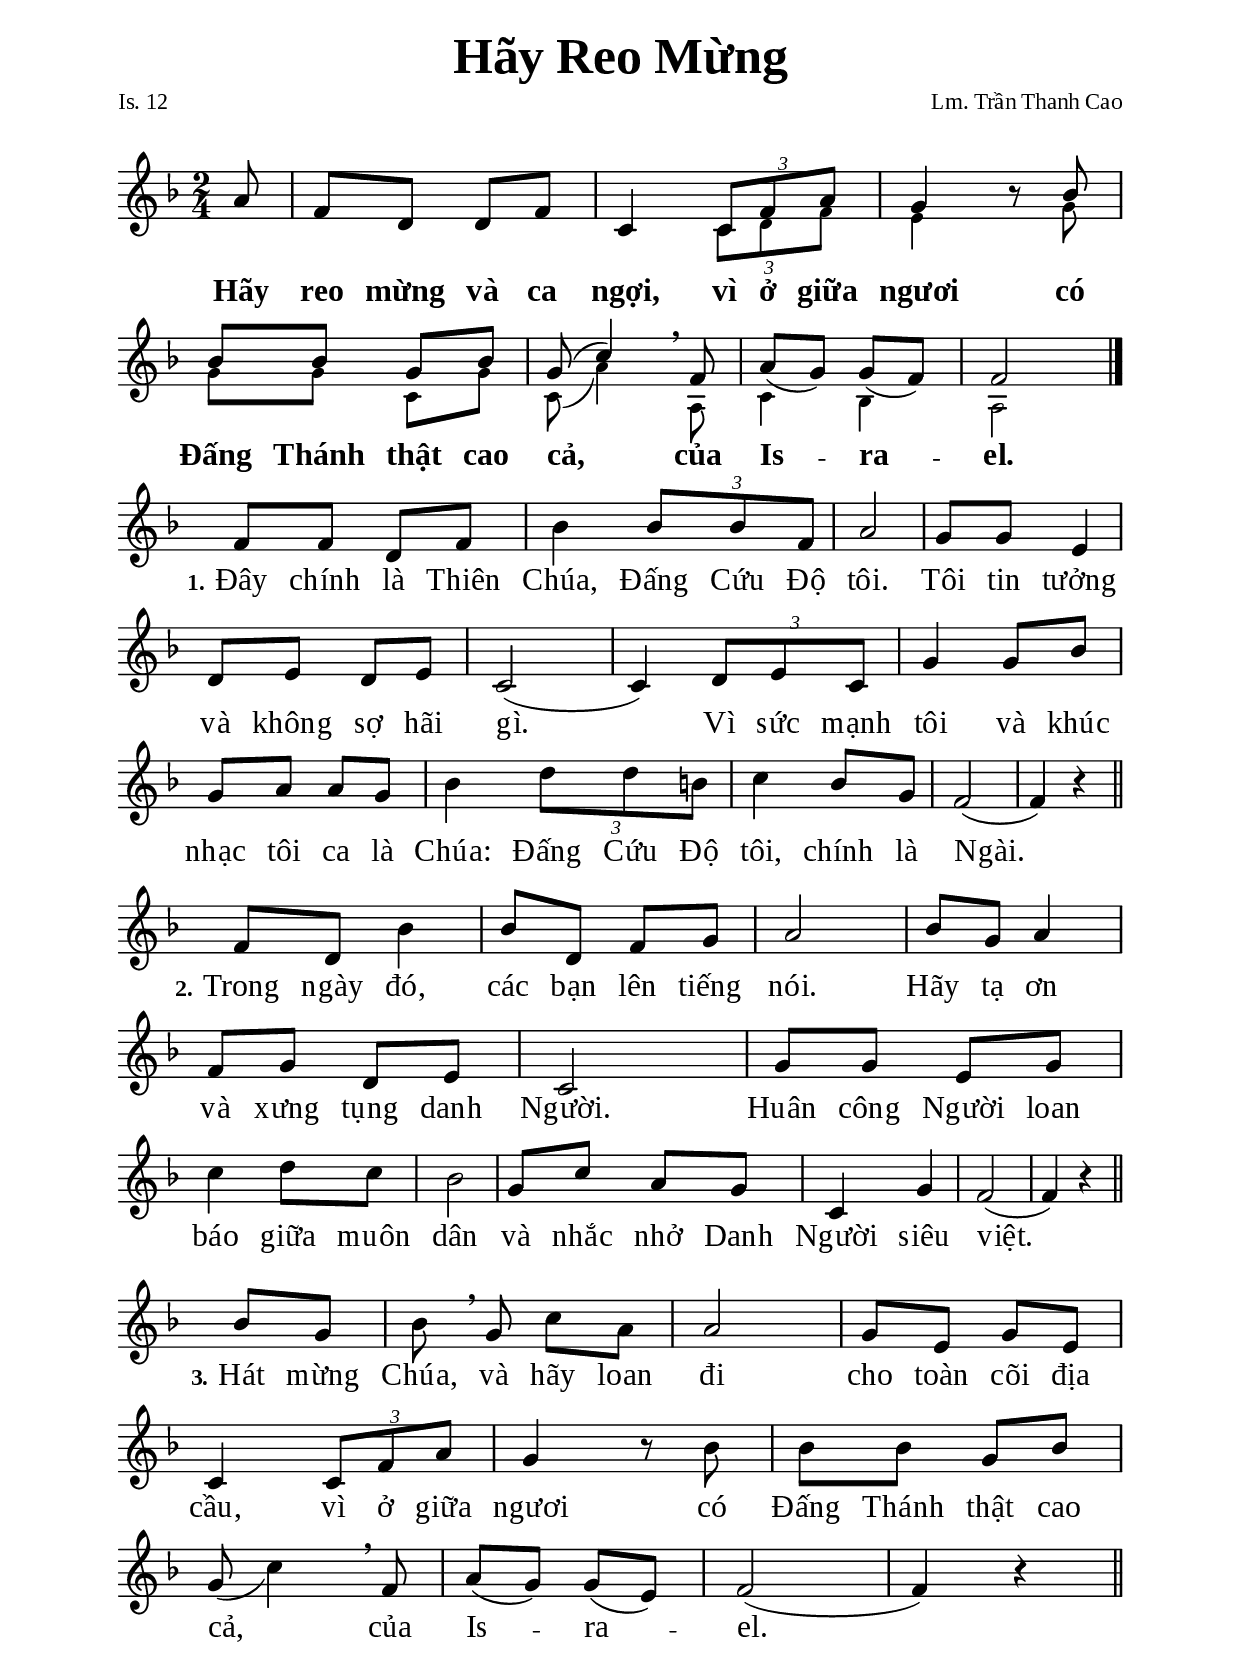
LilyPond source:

% Cài đặt chung
\version "2.20.0"
\include "english.ly"

\header {
  title = \markup { \fontsize #3 "Hãy Reo Mừng" }
  poet = "Is. 12"
  composer = "Lm. Trần Thanh Cao"
  arranger = " "
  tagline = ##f
}

\paper {
  #(set-paper-size "a4")
  top-margin = 10\mm
  bottom-margin = 10\mm
  left-margin = 20\mm
  right-margin = 20\mm
  indent = #0
  #(define fonts
    (make-pango-font-tree
      "Liberation Serif"
      "Liberation Serif"
      "Liberation Serif"
      (/ 20 20)))
  page-count = #1
}

% Nhạc điệp khúc
nhacDiepKhucSop = \relative c' {
  \partial 8 a'8 |
  f d d f |
  c4 \tuplet 3/2 { c8 f a } |
  g4 r8 bf |
  bf bf g bf |
  g (c4) \breathe f,8 |
  a _(g) g _(f) |
  f2 \bar "|."
}

nhacDiepKhucBas = \relative c' {
  \skip 8
  \skip 2
  \skip 4 \tuplet 3/2 { c8 d f } |
  e4 r8 g |
  g g c, g' |
  c, (a'4) a,8 |
  c4 bf4 |
  a2
}

% Nhạc phiên khúc
nhacPhienKhucMot = \relative c' {
  f8 f d f |
  bf4 \tuplet 3/2 { bf8 bf f } |
  a2 g8 g e4 |
  d8 e d e |
  c2 ( |
  c4) \tuplet 3/2 { d8 e c } |
  g'4 g8 bf |
  g a a g |
  bf4 \tuplet 3/2 { d8 d b! } |
  c4 bf8 g |
  f2 ( |
  f4) r \bar "||"
}

nhacPhienKhucHai = \relative c' {
  f8 d bf'4 |
  bf8 d, f g |
  a2 |
  bf8 g a4 |
  f8 g d e |
  c2 |
  g'8 g e g |
  c4 d8 c |
  bf2 |
  g8 c a g |
  c,4 g' |
  f2 ( |
  f4) r \bar "||"
}

nhacPhienKhucBa = \relative c' {
  \partial 4 bf'8 g |
  bf \breathe g c a |
  a2 |
  g8 e g e |
  c4 \tuplet 3/2 { c8 f a } |
  g4 r8 bf |
  bf bf g bf |
  g _(c4) \breathe f,8 |
  a (g) g (e) |
  f2 ( |
  f4) r \bar "||"
}

% Lời điệp khúc
loiDiepKhuc = \lyricmode {
  Hãy reo mừng và ca ngợi,
  vì ở giữa ngươi có Đấng Thánh thật cao cả,
  của Is -- ra -- el.
}

% Lời phiên khúc
loiPhienKhucMot = \lyricmode {
  \set stanza = #"1."
  Đây chính là Thiên Chúa, Đấng Cứu Độ tôi.
  Tôi tin tưởng và không sợ hãi gì.
  Vì sức mạnh tôi và khúc nhạc tôi ca là Chúa:
  Đấng Cứu Độ tôi, chính là Ngài.
}

loiPhienKhucHai = \lyricmode {
  \set stanza = #"2."
  Trong ngày đó, các bạn lên tiếng nói.
  Hãy tạ ơn và xưng tụng danh Người.
  Huân công Người loan báo giữa muôn dân
  và nhắc nhở Danh Người siêu việt.
}

loiPhienKhucBa = \lyricmode {
  \set stanza = #"3."
  Hát mừng Chúa, và hãy loan đi cho toàn cõi địa cầu,
  vì ở giữa ngươi có Đấng Thánh thật cao cả,
  của Is -- ra -- el.
}


% Dàn trang
\score {
  \new ChoirStaff <<
    \new Staff = diepKhuc \with {
        \consists "Merge_rests_engraver"
        \magnifyStaff #(magstep +1)
      }
      <<
      \new Voice = beSop {
        \voiceOne \key f \major \time 2/4 \nhacDiepKhucSop
      }
      \new Voice = beBas {
        \override NoteHead.font-size = #-2
        \voiceTwo \key f \major \time 2/4 \nhacDiepKhucBas
      }
    >>
    \new Lyrics \lyricsto beSop \loiDiepKhuc
  >>
  \layout {
    \override Lyrics.LyricText.font-series = #'bold
    \override Lyrics.LyricText.font-size = #+3
    \override Lyrics.LyricSpace.minimum-distance = #2.0
    \override Score.BarNumber.break-visibility = ##(#f #f #f)
  }
}

\score {
  \new ChoirStaff <<
    \new Staff = phienKhuc \with {
        \magnifyStaff #(magstep +1)
      }
      <<
      \new Voice = beSop {
        \key f \major \time 2/4 \nhacPhienKhucMot
      }
    >>
    \new Lyrics \lyricsto beSop \loiPhienKhucMot
  >>
  \layout {
    \override Staff.TimeSignature.transparent = ##t
    \override Lyrics.LyricText.font-size = #+3
    \override Lyrics.LyricSpace.minimum-distance = #2.0
    \override Score.BarNumber.break-visibility = ##(#f #f #f)
  }
}

\score {
  \new ChoirStaff <<
    \new Staff = phienKhuc \with {
        \magnifyStaff #(magstep +1)
      }
      <<
      \new Voice = beSop {
        \key f \major \time 2/4 \nhacPhienKhucHai
      }
    >>
    \new Lyrics \lyricsto beSop \loiPhienKhucHai
  >>
  \layout {
    \override Staff.TimeSignature.transparent = ##t
    \override Lyrics.LyricText.font-size = #+3
    \override Lyrics.LyricSpace.minimum-distance = #2.0
    \override Score.BarNumber.break-visibility = ##(#f #f #f)
  }
}

\score {
  \new ChoirStaff <<
    \new Staff = phienKhuc \with {
        \magnifyStaff #(magstep +1)
      }
      <<
      \new Voice = beSop {
        \key f \major \time 2/4 \nhacPhienKhucBa
      }
    >>
    \new Lyrics \lyricsto beSop \loiPhienKhucBa
  >>
  \layout {
    \override Staff.TimeSignature.transparent = ##t
    \override Lyrics.LyricText.font-size = #+3
    \override Lyrics.LyricSpace.minimum-distance = #2.0
    \override Score.BarNumber.break-visibility = ##(#f #f #f)
  }
}
